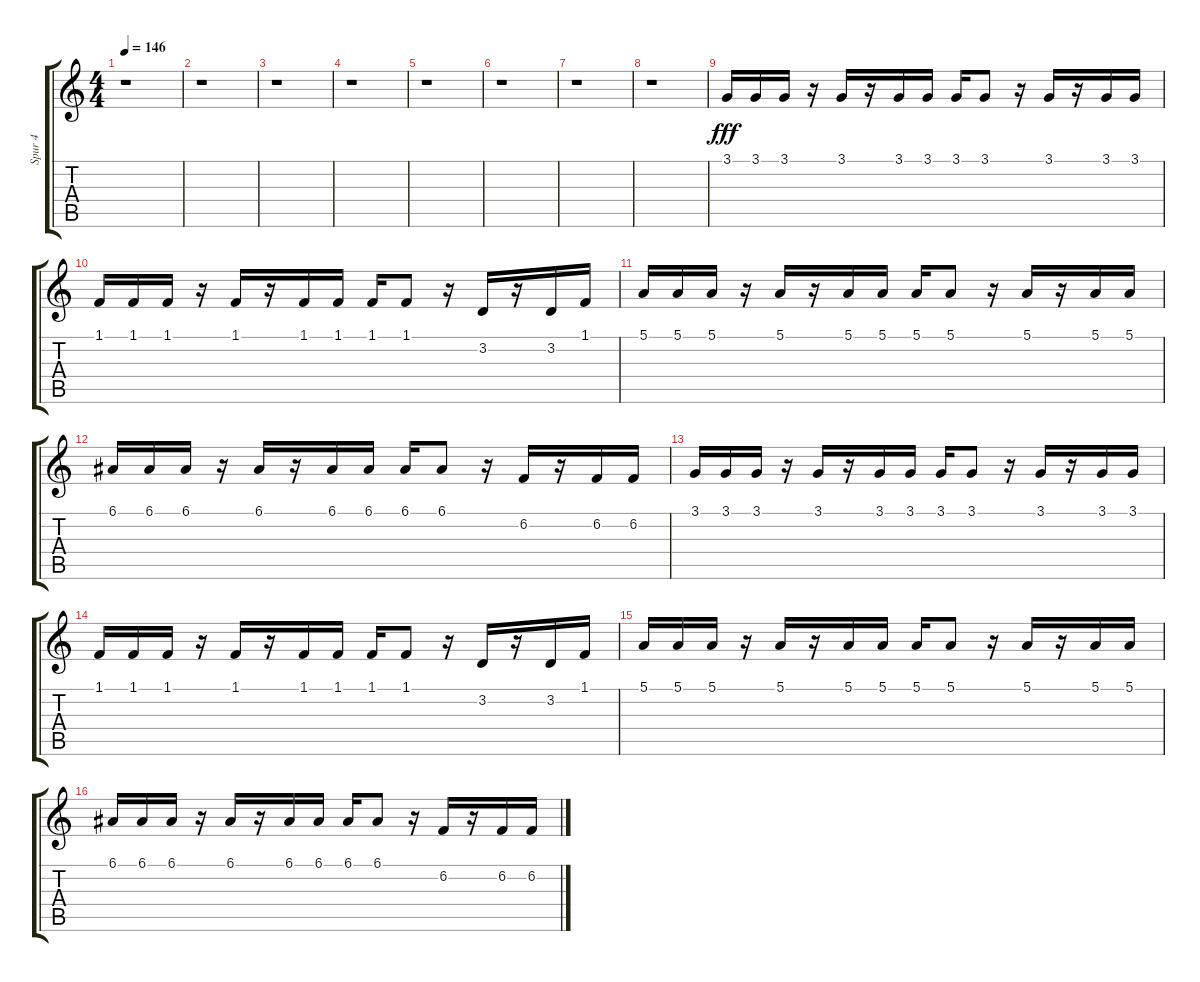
\track ("Spur 4" "Spur 4") {instrument synthbrass1}
\staff {score tabs}
\tuning (E4 B3 G3 D3 A2 E2) {hide}
\ts (4 4)
\tempo 146
\clef g2
\ks c
r.1{dy f} |
r.1 |
r.1 |
r.1 |
r.1 |
r.1 |
r.1 |
r.1 |
3.1.16{dy fff} 3.1.16 3.1.16 r.16 3.1.16 r.16 3.1.16 3.1.16 3.1.16 3.1.8 r.16 3.1.16 r.16 3.1.16 3.1.16 |
1.1.16 1.1.16 1.1.16 r.16 1.1.16 r.16 1.1.16 1.1.16 1.1.16 1.1.8 r.16 3.2.16 r.16 3.2.16 1.1.16 |
5.1.16 5.1.16 5.1.16 r.16 5.1.16 r.16 5.1.16 5.1.16 5.1.16 5.1.8 r.16 5.1.16 r.16 5.1.16 5.1.16 |
6.1.16 6.1.16 6.1.16 r.16 6.1.16 r.16 6.1.16 6.1.16 6.1.16 6.1.8 r.16 6.2.16 r.16 6.2.16 6.2.16 |
3.1.16 3.1.16 3.1.16 r.16 3.1.16 r.16 3.1.16 3.1.16 3.1.16 3.1.8 r.16 3.1.16 r.16 3.1.16 3.1.16 |
1.1.16 1.1.16 1.1.16 r.16 1.1.16 r.16 1.1.16 1.1.16 1.1.16 1.1.8 r.16 3.2.16 r.16 3.2.16 1.1.16 |
5.1.16 5.1.16 5.1.16 r.16 5.1.16 r.16 5.1.16 5.1.16 5.1.16 5.1.8 r.16 5.1.16 r.16 5.1.16 5.1.16 |
6.1.16 6.1.16 6.1.16 r.16 6.1.16 r.16 6.1.16 6.1.16 6.1.16 6.1.8 r.16 6.2.16 r.16 6.2.16 6.2.16
